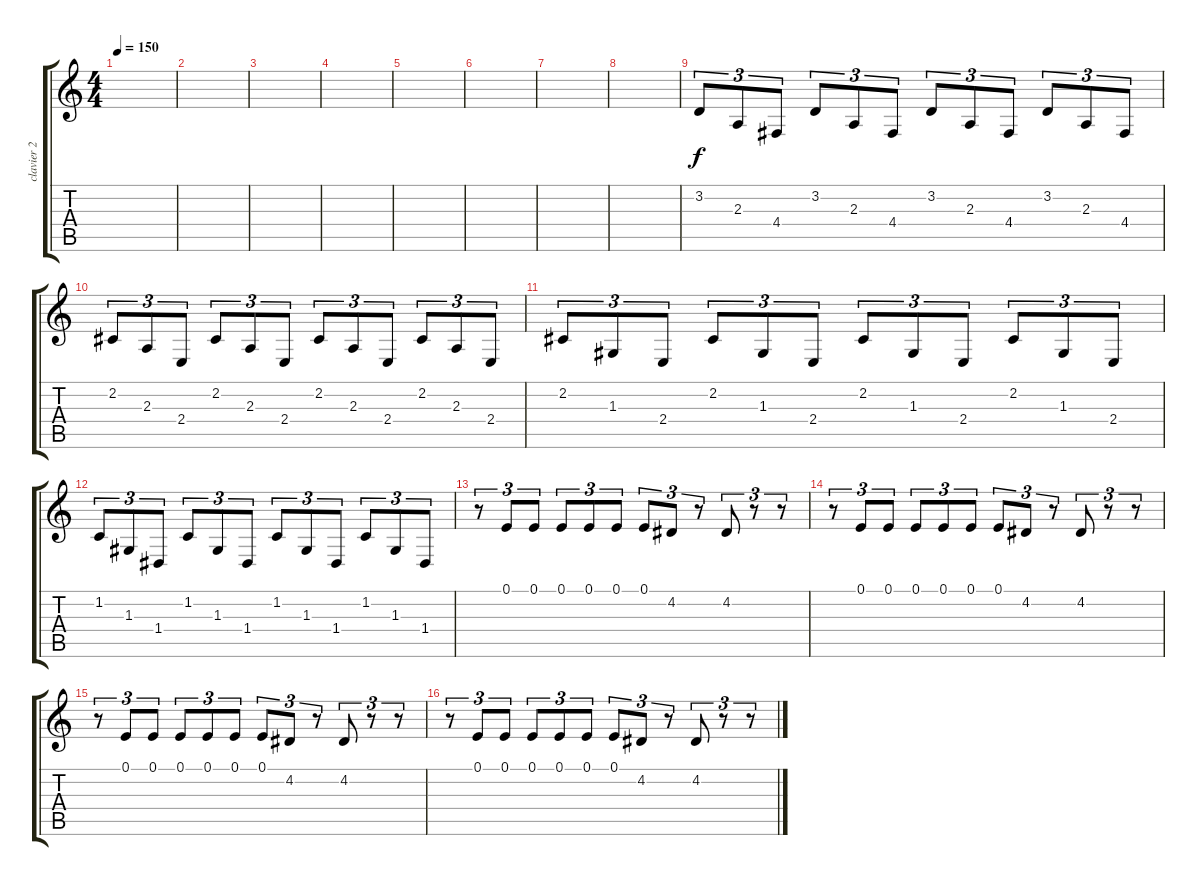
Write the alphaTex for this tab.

\track ("clavier 2" "clavier 2") {instrument synthbrass1}
\staff {score tabs}
\tuning (E4 B3 G3 D3 A2 E2) {hide}
\ts (4 4)
\tempo 150
\clef g2
\ks c
|
|
|
|
|
|
|
|
3.2.8{tu (3 2)} 2.3.8{tu (3 2)} 4.4.8{tu (3 2)} 3.2.8{tu (3 2)} 2.3.8{tu (3 2)} 4.4.8{tu (3 2)} 3.2.8{tu (3 2)} 2.3.8{tu (3 2)} 4.4.8{tu (3 2)} 3.2.8{tu (3 2)} 2.3.8{tu (3 2)} 4.4.8{tu (3 2)} |
2.2.8{tu (3 2)} 2.3.8{tu (3 2)} 2.4.8{tu (3 2)} 2.2.8{tu (3 2)} 2.3.8{tu (3 2)} 2.4.8{tu (3 2)} 2.2.8{tu (3 2)} 2.3.8{tu (3 2)} 2.4.8{tu (3 2)} 2.2.8{tu (3 2)} 2.3.8{tu (3 2)} 2.4.8{tu (3 2)} |
2.2.8{tu (3 2)} 1.3.8{tu (3 2)} 2.4.8{tu (3 2)} 2.2.8{tu (3 2)} 1.3.8{tu (3 2)} 2.4.8{tu (3 2)} 2.2.8{tu (3 2)} 1.3.8{tu (3 2)} 2.4.8{tu (3 2)} 2.2.8{tu (3 2)} 1.3.8{tu (3 2)} 2.4.8{tu (3 2)} |
1.2.8{tu (3 2)} 1.3.8{tu (3 2)} 1.4.8{tu (3 2)} 1.2.8{tu (3 2)} 1.3.8{tu (3 2)} 1.4.8{tu (3 2)} 1.2.8{tu (3 2)} 1.3.8{tu (3 2)} 1.4.8{tu (3 2)} 1.2.8{tu (3 2)} 1.3.8{tu (3 2)} 1.4.8{tu (3 2)} |
r.8{tu (3 2)} 0.1.8{tu (3 2)} 0.1.8{tu (3 2)} 0.1.8{tu (3 2)} 0.1.8{tu (3 2)} 0.1.8{tu (3 2)} 0.1.8{tu (3 2)} 4.2.8{tu (3 2)} r.8{tu (3 2)} 4.2.8{tu (3 2)} r.8{tu (3 2)} r.8{tu (3 2)} |
r.8{tu (3 2)} 0.1.8{tu (3 2)} 0.1.8{tu (3 2)} 0.1.8{tu (3 2)} 0.1.8{tu (3 2)} 0.1.8{tu (3 2)} 0.1.8{tu (3 2)} 4.2.8{tu (3 2)} r.8{tu (3 2)} 4.2.8{tu (3 2)} r.8{tu (3 2)} r.8{tu (3 2)} |
r.8{tu (3 2)} 0.1.8{tu (3 2)} 0.1.8{tu (3 2)} 0.1.8{tu (3 2)} 0.1.8{tu (3 2)} 0.1.8{tu (3 2)} 0.1.8{tu (3 2)} 4.2.8{tu (3 2)} r.8{tu (3 2)} 4.2.8{tu (3 2)} r.8{tu (3 2)} r.8{tu (3 2)} |
r.8{tu (3 2)} 0.1.8{tu (3 2)} 0.1.8{tu (3 2)} 0.1.8{tu (3 2)} 0.1.8{tu (3 2)} 0.1.8{tu (3 2)} 0.1.8{tu (3 2)} 4.2.8{tu (3 2)} r.8{tu (3 2)} 4.2.8{tu (3 2)} r.8{tu (3 2)} r.8{tu (3 2)}
